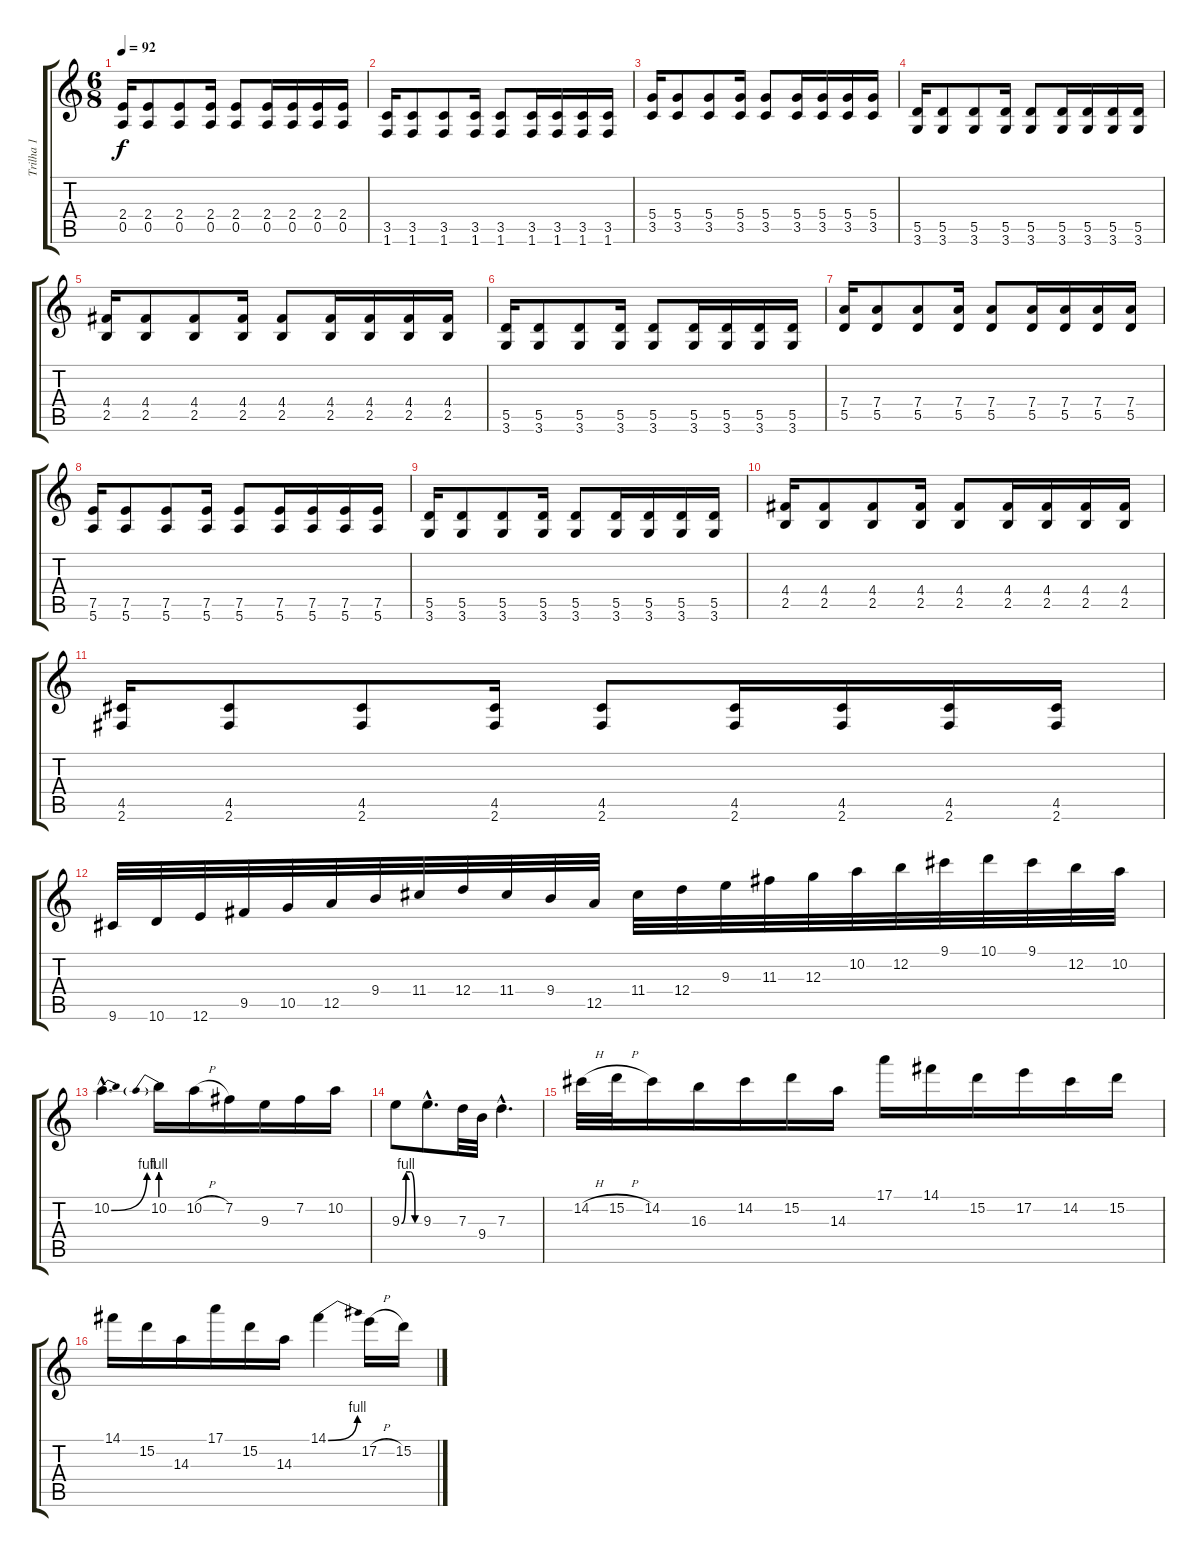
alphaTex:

\track ("Trilha 1" "Trilha 1") {instrument distortionguitar}
\staff {score tabs}
\tuning (E4 B3 G3 D3 A2 E2) {hide}
\ts (6 8)
\tempo 92
\clef g2
\ks c
(2.4 0.5).16{dy f} (2.4 0.5).8 (2.4 0.5).8 (2.4 0.5).16 (2.4 0.5).8 (2.4 0.5).16 (2.4 0.5).16 (2.4 0.5).16 (2.4 0.5).16 |
(3.5 1.6).16 (3.5 1.6).8 (3.5 1.6).8 (3.5 1.6).16 (3.5 1.6).8 (3.5 1.6).16 (3.5 1.6).16 (3.5 1.6).16 (3.5 1.6).16 |
(5.4 3.5).16 (5.4 3.5).8 (5.4 3.5).8 (5.4 3.5).16 (5.4 3.5).8 (5.4 3.5).16 (5.4 3.5).16 (5.4 3.5).16 (5.4 3.5).16 |
(5.5 3.6).16 (5.5 3.6).8 (5.5 3.6).8 (5.5 3.6).16 (5.5 3.6).8 (5.5 3.6).16 (5.5 3.6).16 (5.5 3.6).16 (5.5 3.6).16 |
(4.4 2.5).16 (4.4 2.5).8 (4.4 2.5).8 (4.4 2.5).16 (4.4 2.5).8 (4.4 2.5).16 (4.4 2.5).16 (4.4 2.5).16 (4.4 2.5).16 |
(5.5 3.6).16 (5.5 3.6).8 (5.5 3.6).8 (5.5 3.6).16 (5.5 3.6).8 (5.5 3.6).16 (5.5 3.6).16 (5.5 3.6).16 (5.5 3.6).16 |
(7.4 5.5).16 (7.4 5.5).8 (7.4 5.5).8 (7.4 5.5).16 (7.4 5.5).8 (7.4 5.5).16 (7.4 5.5).16 (7.4 5.5).16 (7.4 5.5).16 |
(7.5 5.6).16 (7.5 5.6).8 (7.5 5.6).8 (7.5 5.6).16 (7.5 5.6).8 (7.5 5.6).16 (7.5 5.6).16 (7.5 5.6).16 (7.5 5.6).16 |
(5.5 3.6).16 (5.5 3.6).8 (5.5 3.6).8 (5.5 3.6).16 (5.5 3.6).8 (5.5 3.6).16 (5.5 3.6).16 (5.5 3.6).16 (5.5 3.6).16 |
(4.4 2.5).16 (4.4 2.5).8 (4.4 2.5).8 (4.4 2.5).16 (4.4 2.5).8 (4.4 2.5).16 (4.4 2.5).16 (4.4 2.5).16 (4.4 2.5).16 |
(4.5 2.6).16 (4.5 2.6).8 (4.5 2.6).8 (4.5 2.6).16 (4.5 2.6).8 (4.5 2.6).16 (4.5 2.6).16 (4.5 2.6).16 (4.5 2.6).16 |
9.6.32 10.6.32 12.6.32 9.5.32 10.5.32 12.5.32 9.4.32 11.4.32 12.4.32 11.4.32 9.4.32 12.5.32 11.4.32 12.4.32 9.3.32 11.3.32 12.3.32 10.2.32 12.2.32 9.1.32 10.1.32 9.1.32 12.2.32 10.2.32 |
10.2{be (bend 0 0 60 4) hac}.4{d} 10.2{be (prebend 0 4 60 4)}.16 10.2{h}.16 7.2.16 9.3.16 7.2.16 10.2.16 |
9.3{be (custom 0 0 15 4 30 4 45 0 60 0)}.8 9.3{hac}.8{d} 7.3.32 9.4.32 7.3{hac}.4{d} |
14.2{h}.32 15.2{h}.32 14.2.16 16.3.16 14.2.16 15.2.16 14.3.16 17.1.16 14.1.16 15.2.16 17.2.16 14.2.16 15.2.16 |
14.1.16 15.2.16 14.3.16 17.1.16 15.2.16 14.3.16 14.1{be (bend 0 0 60 4)}.4 17.2{h}.16 15.2.16
